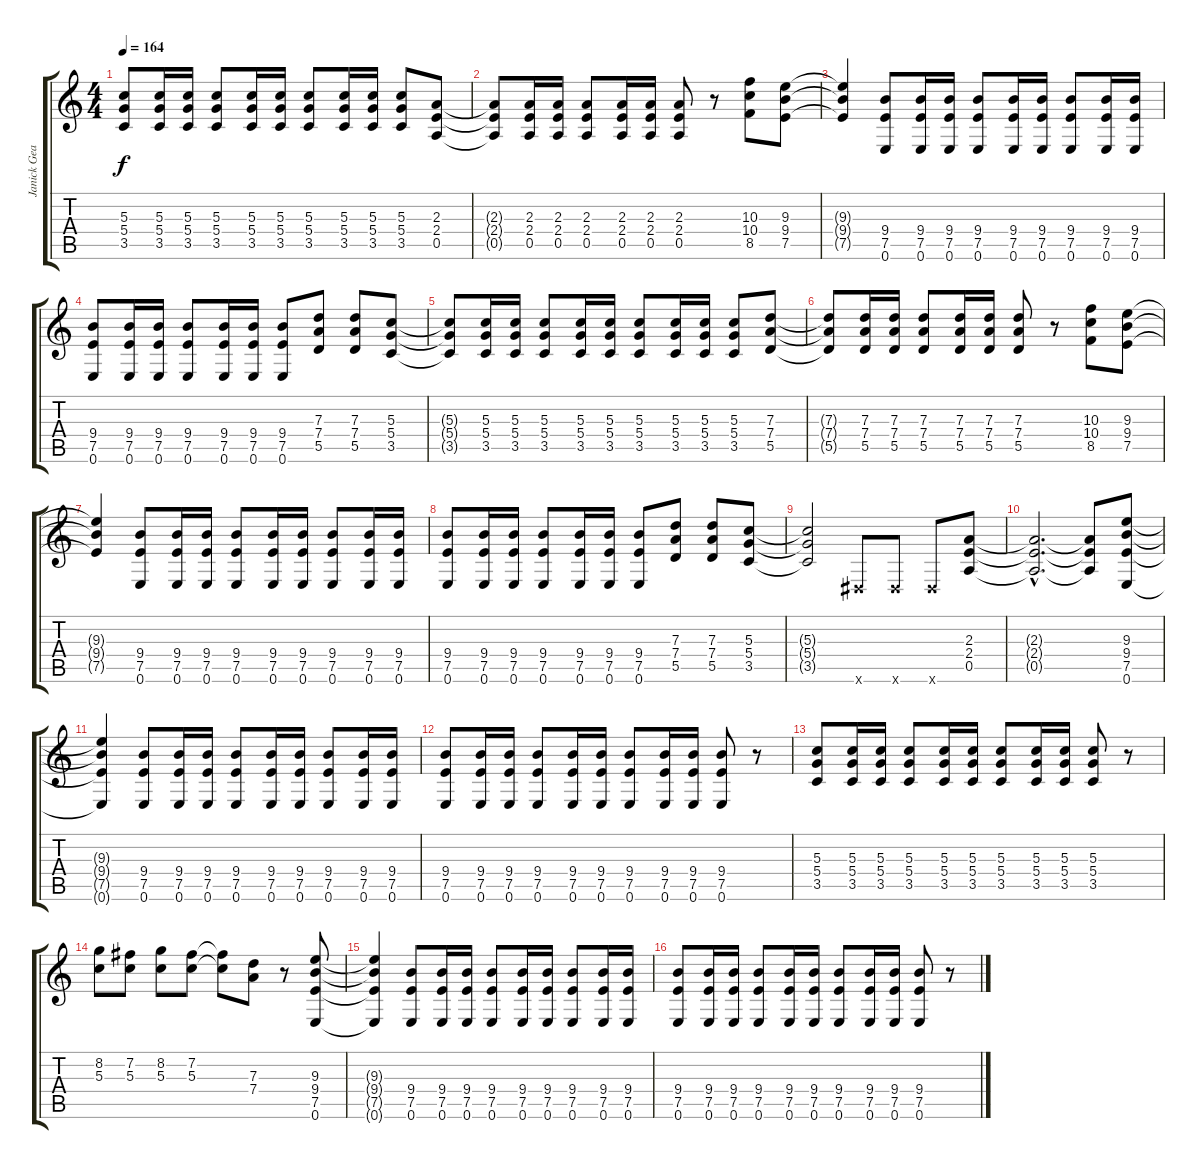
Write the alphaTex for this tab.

\track ("Janick Gears (Guitar 1)" "Janick Gea") {instrument distortionguitar}
\staff {score tabs}
\tuning (E4 B3 G3 D3 A2 E2) {hide}
\ts (4 4)
\tempo 164
\clef g2
\ks c
(5.3{t} 5.4{t} 3.5{t}).8{dy f} (5.3 5.4 3.5).16 (5.3 5.4 3.5).16 (5.3 5.4 3.5).8 (5.3 5.4 3.5).16 (5.3 5.4 3.5).16 (5.3 5.4 3.5).8 (5.3 5.4 3.5).16 (5.3 5.4 3.5).16 (5.3 5.4 3.5).8 (2.3 2.4 0.5).8 |
(2.3{t} 2.4{t} 0.5{t}).8 (2.3 2.4 0.5).16 (2.3 2.4 0.5).16 (2.3 2.4 0.5).8 (2.3 2.4 0.5).16 (2.3 2.4 0.5).16 (2.3 2.4 0.5).8 r.8 (10.3 10.4 8.5).8 (9.3 9.4 7.5).8 |
(9.3{t} 9.4{t} 7.5{t}).4 (9.4 7.5 0.6).8 (9.4 7.5 0.6).16 (9.4 7.5 0.6).16 (9.4 7.5 0.6).8 (9.4 7.5 0.6).16 (9.4 7.5 0.6).16 (9.4 7.5 0.6).8 (9.4 7.5 0.6).16 (9.4 7.5 0.6).16 |
(9.4 7.5 0.6).8 (9.4 7.5 0.6).16 (9.4 7.5 0.6).16 (9.4 7.5 0.6).8 (9.4 7.5 0.6).16 (9.4 7.5 0.6).16 (9.4 7.5 0.6).8 (7.3 7.4 5.5).8 (7.3 7.4 5.5).8 (5.3 5.4 3.5).8 |
(5.3{t} 5.4{t} 3.5{t}).8 (5.3 5.4 3.5).16 (5.3 5.4 3.5).16 (5.3 5.4 3.5).8 (5.3 5.4 3.5).16 (5.3 5.4 3.5).16 (5.3 5.4 3.5).8 (5.3 5.4 3.5).16 (5.3 5.4 3.5).16 (5.3 5.4 3.5).8 (7.3 7.4 5.5).8 |
(7.3{t} 7.4{t} 5.5{t}).8 (7.3 7.4 5.5).16 (7.3 7.4 5.5).16 (7.3 7.4 5.5).8 (7.3 7.4 5.5).16 (7.3 7.4 5.5).16 (7.3 7.4 5.5).8 r.8 (10.3 10.4 8.5).8 (9.3 9.4 7.5).8 |
(9.3{t} 9.4{t} 7.5{t}).4 (9.4 7.5 0.6).8 (9.4 7.5 0.6).16 (9.4 7.5 0.6).16 (9.4 7.5 0.6).8 (9.4 7.5 0.6).16 (9.4 7.5 0.6).16 (9.4 7.5 0.6).8 (9.4 7.5 0.6).16 (9.4 7.5 0.6).16 |
(9.4 7.5 0.6).8 (9.4 7.5 0.6).16 (9.4 7.5 0.6).16 (9.4 7.5 0.6).8 (9.4 7.5 0.6).16 (9.4 7.5 0.6).16 (9.4 7.5 0.6).8 (7.3 7.4 5.5).8 (7.3 7.4 5.5).8 (5.3 5.4 3.5).8 |
(5.3{t} 5.4{t} 3.5{t}).2 -1.6{x}.8 -1.6{x}.8 -1.6{x}.8 (2.3 2.4 0.5).8 |
(2.3{hac t} 2.4{hac t} 0.5{hac t}).2{d} (2.3{t} 2.4{t} 0.5{t}).8 (9.3 9.4 7.5 0.6).8 |
(9.3{t} 9.4{t} 7.5{t} 0.6{t}).4 (9.4 7.5 0.6).8 (9.4 7.5 0.6).16 (9.4 7.5 0.6).16 (9.4 7.5 0.6).8 (9.4 7.5 0.6).16 (9.4 7.5 0.6).16 (9.4 7.5 0.6).8 (9.4 7.5 0.6).16 (9.4 7.5 0.6).16 |
(9.4 7.5 0.6).8 (9.4 7.5 0.6).16 (9.4 7.5 0.6).16 (9.4 7.5 0.6).8 (9.4 7.5 0.6).16 (9.4 7.5 0.6).16 (9.4 7.5 0.6).8 (9.4 7.5 0.6).16 (9.4 7.5 0.6).16 (9.4 7.5 0.6).8 r.8 |
(5.3 5.4 3.5).8 (5.3 5.4 3.5).16 (5.3 5.4 3.5).16 (5.3 5.4 3.5).8 (5.3 5.4 3.5).16 (5.3 5.4 3.5).16 (5.3 5.4 3.5).8 (5.3 5.4 3.5).16 (5.3 5.4 3.5).16 (5.3 5.4 3.5).8 r.8 |
(8.2 5.3).8 (7.2 5.3).8 (8.2 5.3).8 (7.2 5.3).8 (7.2{t} 5.3{t}).8 (7.3 7.4).8 r.8 (9.3 9.4 7.5 0.6).8 |
(9.3{t} 9.4{t} 7.5{t} 0.6{t}).4 (9.4 7.5 0.6).8 (9.4 7.5 0.6).16 (9.4 7.5 0.6).16 (9.4 7.5 0.6).8 (9.4 7.5 0.6).16 (9.4 7.5 0.6).16 (9.4 7.5 0.6).8 (9.4 7.5 0.6).16 (9.4 7.5 0.6).16 |
(9.4 7.5 0.6).8 (9.4 7.5 0.6).16 (9.4 7.5 0.6).16 (9.4 7.5 0.6).8 (9.4 7.5 0.6).16 (9.4 7.5 0.6).16 (9.4 7.5 0.6).8 (9.4 7.5 0.6).16 (9.4 7.5 0.6).16 (9.4 7.5 0.6).8 r.8
